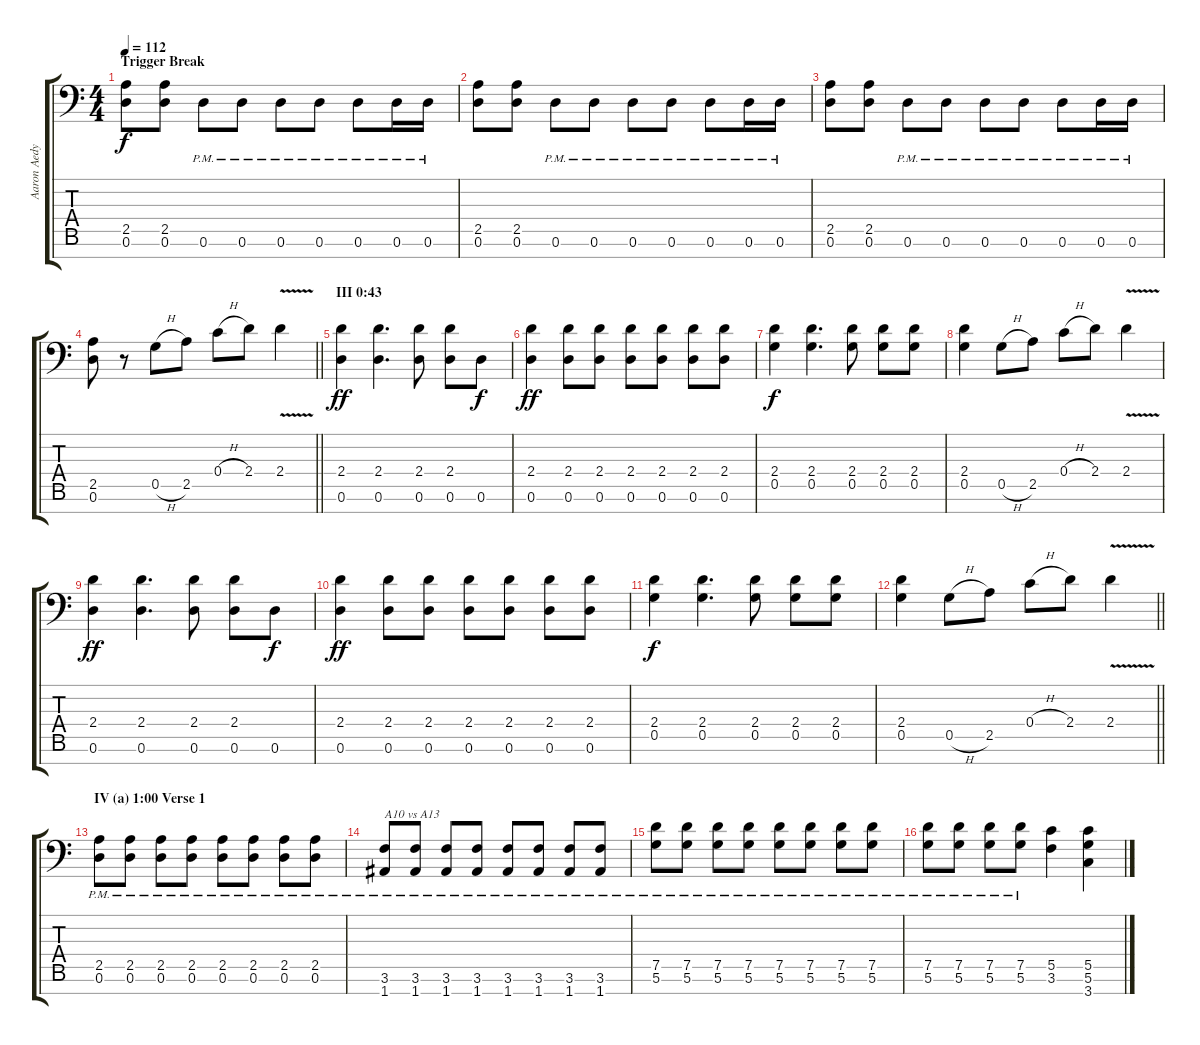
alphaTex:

\track ("Aaron Aedy (Rhythm Guitar)" "Aaron Aedy") {instrument electricguitarclean}
\staff {score tabs}
\tuning (D4 A3 F3 C3 G2 D2 A1) {hide}
\ts (4 4)
\section ("" "Trigger Break")
\tempo 112
\clef f4
\ks c
(2.5 0.6).8{dy f} (2.5 0.6).8 0.6{pm}.8 0.6{pm}.8 0.6{pm}.8 0.6{pm}.8 0.6{pm}.8 0.6{pm}.16 0.6{pm}.16 |
(2.5 0.6).8 (2.5 0.6).8 0.6{pm}.8 0.6{pm}.8 0.6{pm}.8 0.6{pm}.8 0.6{pm}.8 0.6{pm}.16 0.6{pm}.16 |
(2.5 0.6).8 (2.5 0.6).8 0.6{pm}.8 0.6{pm}.8 0.6{pm}.8 0.6{pm}.8 0.6{pm}.8 0.6{pm}.16 0.6{pm}.16 |
\barLineRight lightlight
(2.5 0.6).8 r.8 0.5{h}.8 2.5.8 0.4{h}.8 2.4.8 2.4{v}.4 |
\section ("" "III 0:43")
(2.4 0.6).4{dy ff} (2.4 0.6).4{d} (2.4 0.6).8 (2.4 0.6).8 0.6.8{dy f} |
(2.4 0.6).4{dy ff} (2.4 0.6).8 (2.4 0.6).8 (2.4 0.6).8 (2.4 0.6).8 (2.4 0.6).8 (2.4 0.6).8 |
(2.4 0.5).4{dy f} (2.4 0.5).4{d} (2.4 0.5).8 (2.4 0.5).8 (2.4 0.5).8 |
(2.4 0.5).4 0.5{h}.8 2.5.8 0.4{h}.8 2.4.8 2.4{v}.4 |
(2.4 0.6).4{dy ff} (2.4 0.6).4{d} (2.4 0.6).8 (2.4 0.6).8 0.6.8{dy f} |
(2.4 0.6).4{dy ff} (2.4 0.6).8 (2.4 0.6).8 (2.4 0.6).8 (2.4 0.6).8 (2.4 0.6).8 (2.4 0.6).8 |
(2.4 0.5).4{dy f} (2.4 0.5).4{d} (2.4 0.5).8 (2.4 0.5).8 (2.4 0.5).8 |
\barLineRight lightlight
(2.4 0.5).4 0.5{h}.8 2.5.8 0.4{h}.8 2.4.8 2.4{v}.4 |
\section ("" "IV (a) 1:00 Verse 1")
(2.5{pm} 0.6{pm}).8 (2.5{pm} 0.6{pm}).8 (2.5{pm} 0.6{pm}).8 (2.5{pm} 0.6{pm}).8 (2.5{pm} 0.6{pm}).8 (2.5{pm} 0.6{pm}).8 (2.5{pm} 0.6{pm}).8 (2.5{pm} 0.6{pm}).8 |
(3.6{pm} 1.7{pm}).8{txt "A10 vs A13"} (3.6{pm} 1.7{pm}).8 (3.6{pm} 1.7{pm}).8 (3.6{pm} 1.7{pm}).8 (3.6{pm} 1.7{pm}).8 (3.6{pm} 1.7{pm}).8 (3.6{pm} 1.7{pm}).8 (3.6{pm} 1.7{pm}).8 |
(7.5{pm} 5.6{pm}).8 (7.5{pm} 5.6{pm}).8 (7.5{pm} 5.6{pm}).8 (7.5{pm} 5.6{pm}).8 (7.5{pm} 5.6{pm}).8 (7.5{pm} 5.6{pm}).8 (7.5{pm} 5.6{pm}).8 (7.5{pm} 5.6{pm}).8 |
(7.5{pm} 5.6{pm}).8 (7.5{pm} 5.6{pm}).8 (7.5{pm} 5.6{pm}).8 (7.5{pm} 5.6{pm}).8 (5.5 3.6).4 (5.5 5.6 3.7).4
